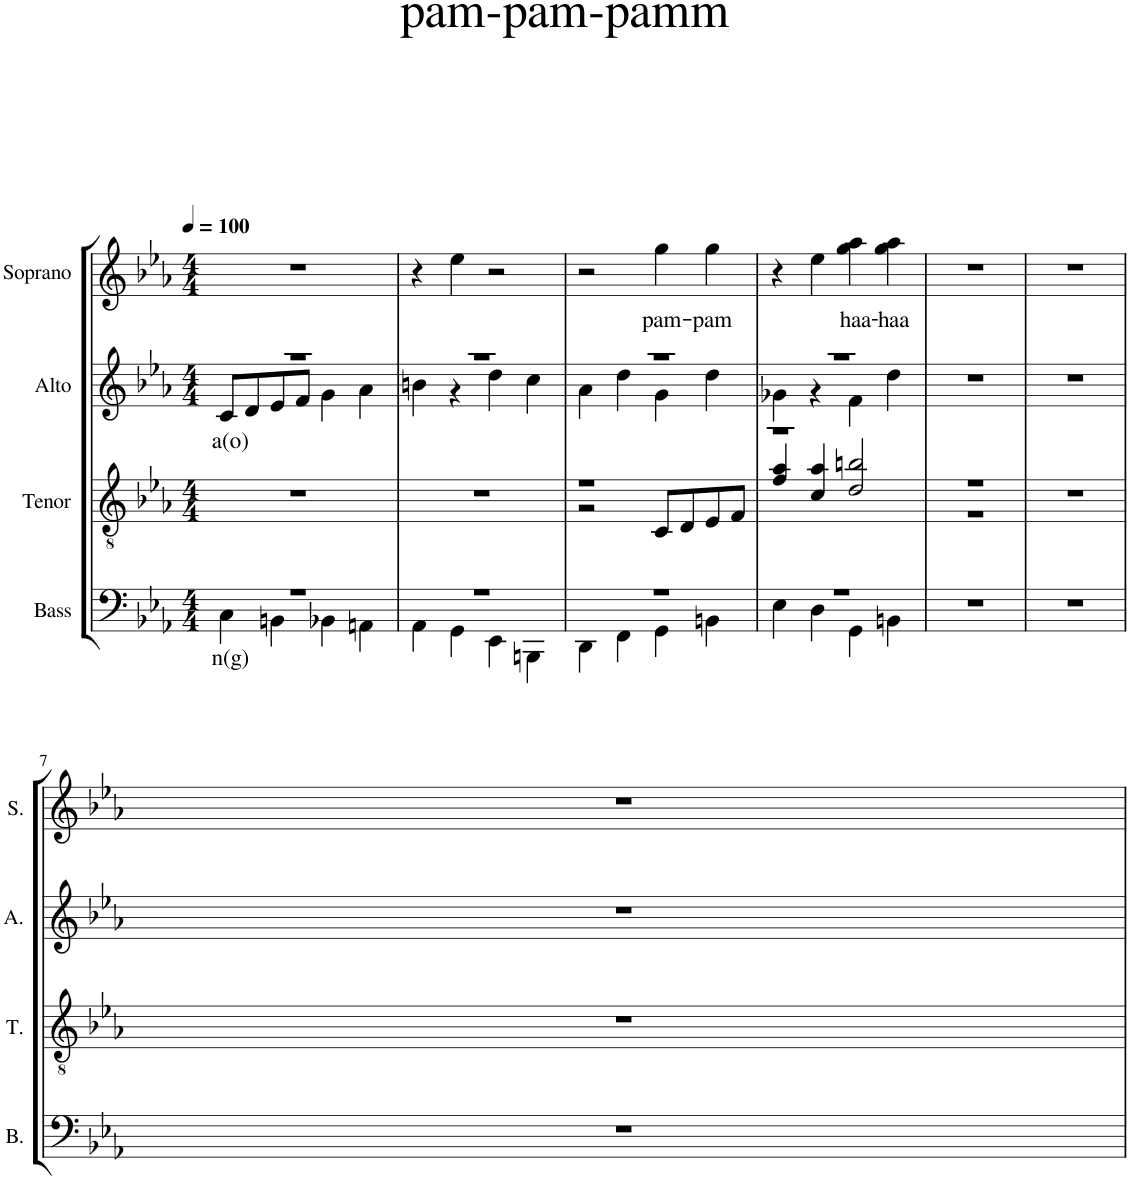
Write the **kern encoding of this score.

**kern	**text	**kern	**kern	**text	**kern	**text
*part4	*part4	*part3	*part2	*part2	*part1	*part1
*staff4	*staff4	*staff3	*staff2	*staff2	*staff1	*staff1
*I"Bass	*	*I"Tenor	*I"Alto	*	*I"Soprano	*
*I'B.	*	*I'T.	*I'A.	*	*I'S.	*
*clefF4	*	*clefGv2	*clefG2	*	*clefG2	*
*k[b-e-a-]	*	*k[b-e-a-]	*k[b-e-a-]	*	*k[b-e-a-]	*
*E-:	*	*E-:	*E-:	*	*E-:	*
*M4/4	*	*M4/4	*M4/4	*	*M4/4	*
*MM100	*	*MM100	*MM100	*	*MM100	*
=1	=1	=1	=1	=1	=1	=1
*^	*	*	*	*	*	*
!	!	!LO:LY:b	!	!	!LO:LY:b	!	!
*	*	*	*	*^	*	*	*
1r	4C\	n(g)	1r	1r	8c/L	a(o)	1r	.
.	.	.	.	.	8d/	.	.	.
.	4BBn\	.	.	.	8e-/	.	.	.
.	.	.	.	.	8f/J	.	.	.
.	4BB-X\	.	.	.	4g\	.	.	.
.	4AAn\	.	.	.	4a-\	.	.	.
=2	=2	=2	=2	=2	=2	=2	=2	=2
1r	4AA-\	.	1r	1r	4bn\	.	4r	.
.	4GG\	.	.	.	4r	.	4ee-\	.
.	4EE-\	.	.	.	4dd\	.	2r	.
.	4BBBn\	.	.	.	4cc\	.	.	.
=3	=3	=3	=3	=3	=3	=3	=3	=3
*	*	*	*^	*	*	*	*	*
1r	4DD\	.	1r	2r	1r	4a-\	.	2r	.
.	4FF\	.	.	.	.	4dd\	.	.	.
!	!	!	!	!	!	!	!	!	!LO:LY:b
.	4GG\	.	.	8C/L	.	4g\	.	4gg\	pam-
.	.	.	.	8D/	.	.	.	.	.
!	!	!	!	!	!	!	!	!	!LO:LY:b
.	4BBn\	.	.	8E-/	.	4dd\	.	4gg\	-pam
.	.	.	.	8F/J	.	.	.	.	.
=4	=4	=4	=4	=4	=4	=4	=4	=4	=4
1r	4E-\	.	1r	4f/ 4a-/	1r	4g-X\	.	4r	.
.	4D\	.	.	4c/ 4a-/	.	4r	.	4ee-\	.
!	!	!	!	!	!	!	!	!	!LO:LY:b
.	4GG\	.	.	2d/ 2bn/	.	4f\	.	4gg\ 4aa-\	haa-
!	!	!	!	!	!	!	!	!	!LO:LY:b
.	4BBn\	.	.	.	.	4dd\	.	4gg\ 4aa-\	-haa
*v	*v	*	*	*	*v	*v	*	*	*
=5	=5	=5	=5	=5	=5	=5	=5
1r	.	1r	1r	1r	.	1r	.
*	*	*v	*v	*	*	*	*
=6	=6	=6	=6	=6	=6	=6
1r	.	1r	1r	.	1r	.
!!LO:LB:g=z
=7	=7	=7	=7	=7	=7	=7
1r	.	1r	1r	.	1r	.
=	=	=	=	=	=	=
*-	*-	*-	*-	*-	*-	*-
